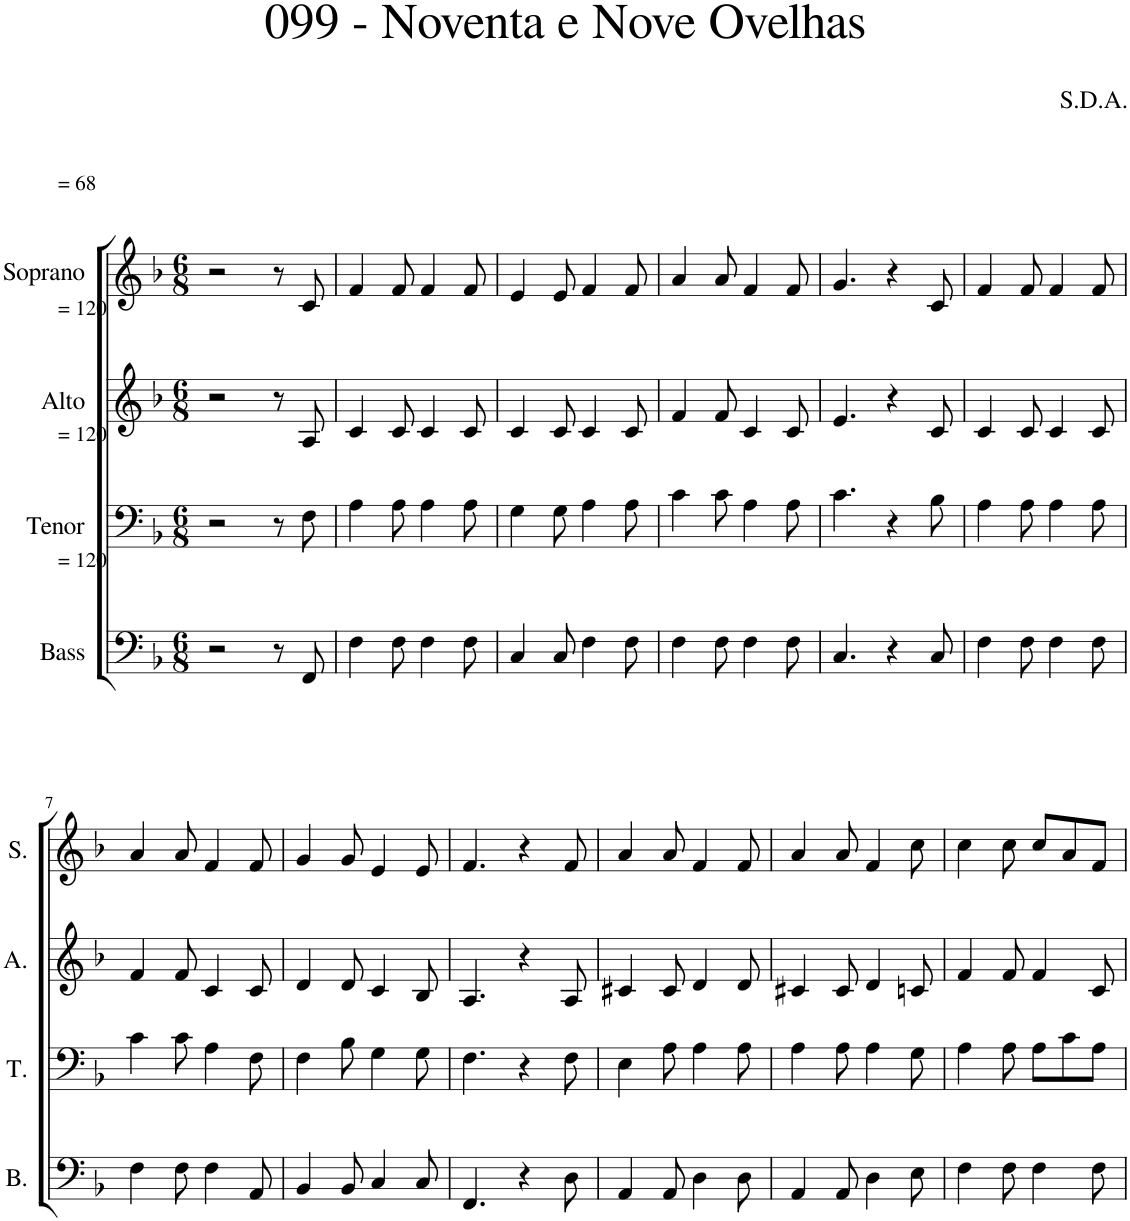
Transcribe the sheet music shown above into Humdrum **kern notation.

**kern	**kern	**kern	**kern
*part4	*part3	*part2	*part1
*staff4	*staff3	*staff2	*staff1
*I"Bass	*I"Tenor	*I"Alto	*I"Soprano
*I'B.	*I'T.	*I'A.	*I'S.
*clefF4	*clefF4	*clefG2	*clefG2
*k[b-]	*k[b-]	*k[b-]	*k[b-]
*M6/8	*M6/8	*M6/8	*M6/8
=1	=1	=1	=1
!	!	!	!LO:TX:a:t== 68
!	!	!LO:TX:a:t== 120	!
!	!LO:TX:a:t== 120	!	!
!LO:TX:a:t== 120	!	!	!
2r	2r	2r	2r
8r	8r	8r	8r
8FF/	8F\	8A/	8c/
=2	=2	=2	=2
4F\	4A\	4c/	4f/
8F\	8A\	8c/	8f/
4F\	4A\	4c/	4f/
8F\	8A\	8c/	8f/
=3	=3	=3	=3
4C/	4G\	4c/	4e/
8C/	8G\	8c/	8e/
4F\	4A\	4c/	4f/
8F\	8A\	8c/	8f/
=4	=4	=4	=4
4F\	4c\	4f/	4a/
8F\	8c\	8f/	8a/
4F\	4A\	4c/	4f/
8F\	8A\	8c/	8f/
=5	=5	=5	=5
4.C/	4.c\	4.e/	4.g/
4r	4r	4r	4r
8C/	8B-\	8c/	8c/
=6	=6	=6	=6
4F\	4A\	4c/	4f/
8F\	8A\	8c/	8f/
4F\	4A\	4c/	4f/
8F\	8A\	8c/	8f/
!!LO:LB:g=z
=7	=7	=7	=7
4F\	4c\	4f/	4a/
8F\	8c\	8f/	8a/
4F\	4A\	4c/	4f/
8AA/	8F\	8c/	8f/
=8	=8	=8	=8
4BB-/	4F\	4d/	4g/
8BB-/	8B-\	8d/	8g/
4C/	4G\	4c/	4e/
8C/	8G\	8B-/	8e/
=9	=9	=9	=9
4.FF/	4.F\	4.A/	4.f/
4r	4r	4r	4r
8D\	8F\	8A/	8f/
=10	=10	=10	=10
4AA/	4E\	4c#X/	4a/
8AA/	8A\	8c#/	8a/
4D\	4A\	4d/	4f/
8D\	8A\	8d/	8f/
=11	=11	=11	=11
4AA/	4A\	4c#X/	4a/
8AA/	8A\	8c#/	8a/
4D\	4A\	4d/	4f/
8E\	8G\	8cn/	8cc\
=12	=12	=12	=12
4F\	4A\	4f/	4cc\
8F\	8A\	8f/	8cc\
4F\	8A\L	4f/	8cc/L
.	8c\	.	8a/
8F\	8A\J	8c/	8f/J
=	=	=	=
*-	*-	*-	*-
